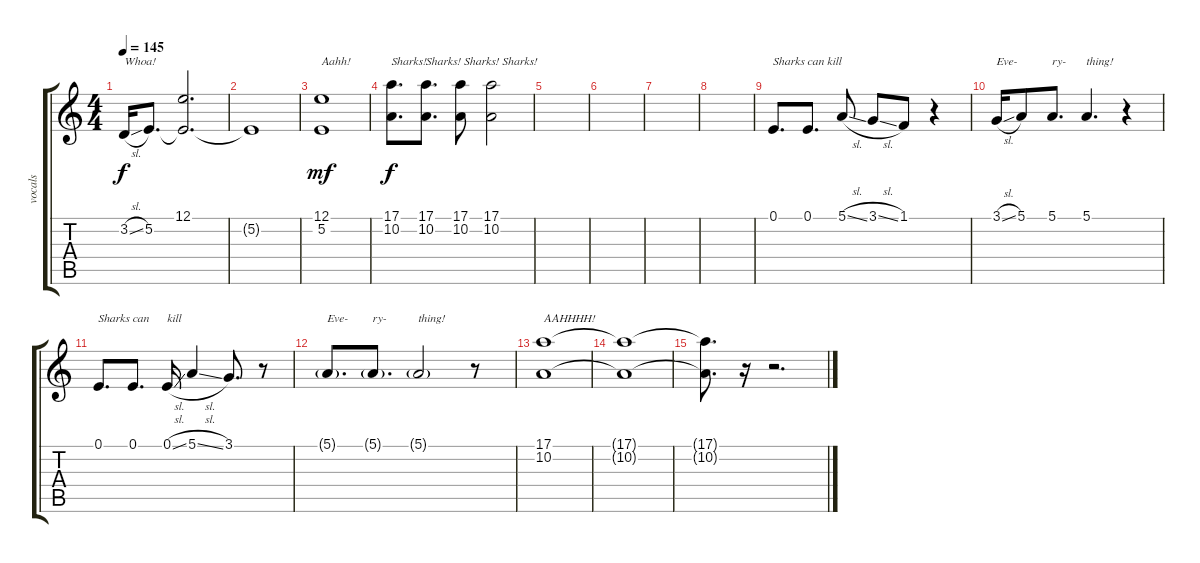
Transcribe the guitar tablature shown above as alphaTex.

\track ("vocals" "vocals") {instrument lead1square}
\staff {score tabs}
\tuning (E4 B3 G3 D3 A2 E2) {hide}
\ts (4 4)
\tempo 145
\clef g2
\ks c
3.2{sl}.16{txt "Whoa!" dy f} 5.2.8{d} (12.1 5.2{t}).2{d} |
5.2{t}.1 |
(12.1 5.2).1{txt "Aahh!" dy mf} |
(17.1 10.2).8{d txt "Sharks!" dy f} (17.1 10.2).8{d txt "Sharks! Sharks! Sharks!"} (17.1 10.2).8 (17.1 10.2).2 |
|
|
|
|
0.1.8{d txt "Sharks can kill"} 0.1.8{d} 5.1{sl}.8 3.1{sl}.8 1.1.8 r.4 |
3.1{sl}.16{txt "Eve-"} 5.1.8 5.1.8{d txt "ry-"} 5.1.4{d txt "thing!"} r.4 |
0.1.8{d txt "Sharks"} 0.1.8{d txt "can"} 0.1{sl}.16{txt "kill"} 5.1{sl}.4 3.1.8{d} r.8 |
5.1{g}.8{d txt "Eve-"} 5.1{g}.8{d txt "ry-"} 5.1{g}.2{txt "thing!"} r.8 |
(17.1 10.2).1{txt "AAHHHH!"} |
(17.1{t} 10.2{t}).1 |
(17.1{t} 10.2{t}).8{d} r.16 r.2{d}
